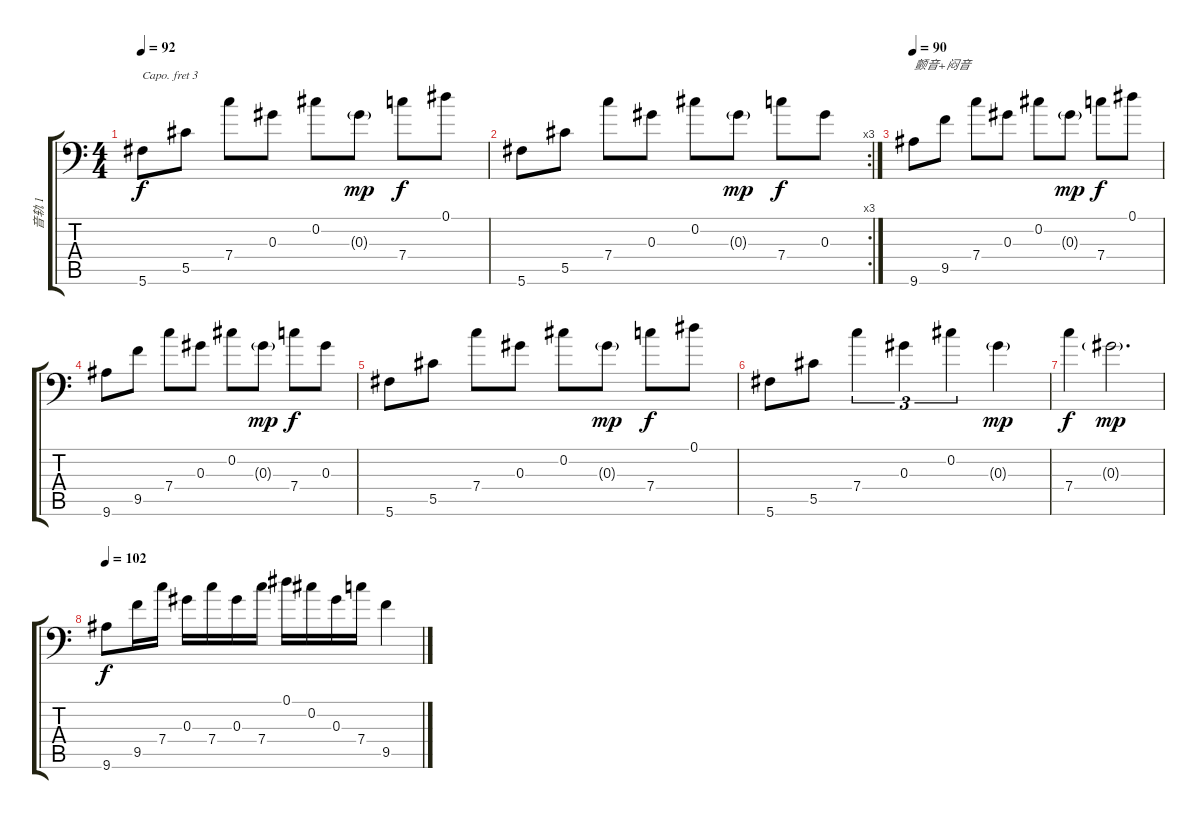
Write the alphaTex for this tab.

\track ("音轨 1" "音轨 1") {instrument acousticguitarsteel}
\staff {score tabs}
\capo 3
\tuning (C4 Bb3 F3 D3 F2 Bb1) {hide}
\ts (4 4)
\tempo 92
\clef f4
\ks c
5.6.8{dy f} 5.5.8 7.4.8 0.3.8 0.2.8 0.3{g}.8{dy mp} 7.4.8{dy f} 0.1.8 |
\rc 3
5.6.8 5.5.8 7.4.8 0.3.8 0.2.8 0.3{g}.8{dy mp} 7.4.8{dy f} 0.3.8 |
\tempo 90
9.6.8{txt "颤音+闷音"} 9.5.8 7.4.8 0.3.8 0.2.8 0.3{g}.8{dy mp} 7.4.8{dy f} 0.1.8 |
9.6.8 9.5.8 7.4.8 0.3.8 0.2.8 0.3{g}.8{dy mp} 7.4.8{dy f} 0.3.8 |
5.6.8 5.5.8 7.4.8 0.3.8 0.2.8 0.3{g}.8{dy mp} 7.4.8{dy f} 0.1.8 |
5.6.8 5.5.8 7.4.4{tu (3 2)} 0.3.4{tu (3 2)} 0.2.4{tu (3 2)} 0.3{g}.4{dy mp} |
7.4.4{dy f} 0.3{g}.2{d dy mp} |
\tempo 102
9.6.8{dy f} 9.5.16 7.4.16 0.3.16 7.4.16 0.3.16 7.4.16 0.1.16 0.2.16 0.3.16 7.4.16 9.5.4
